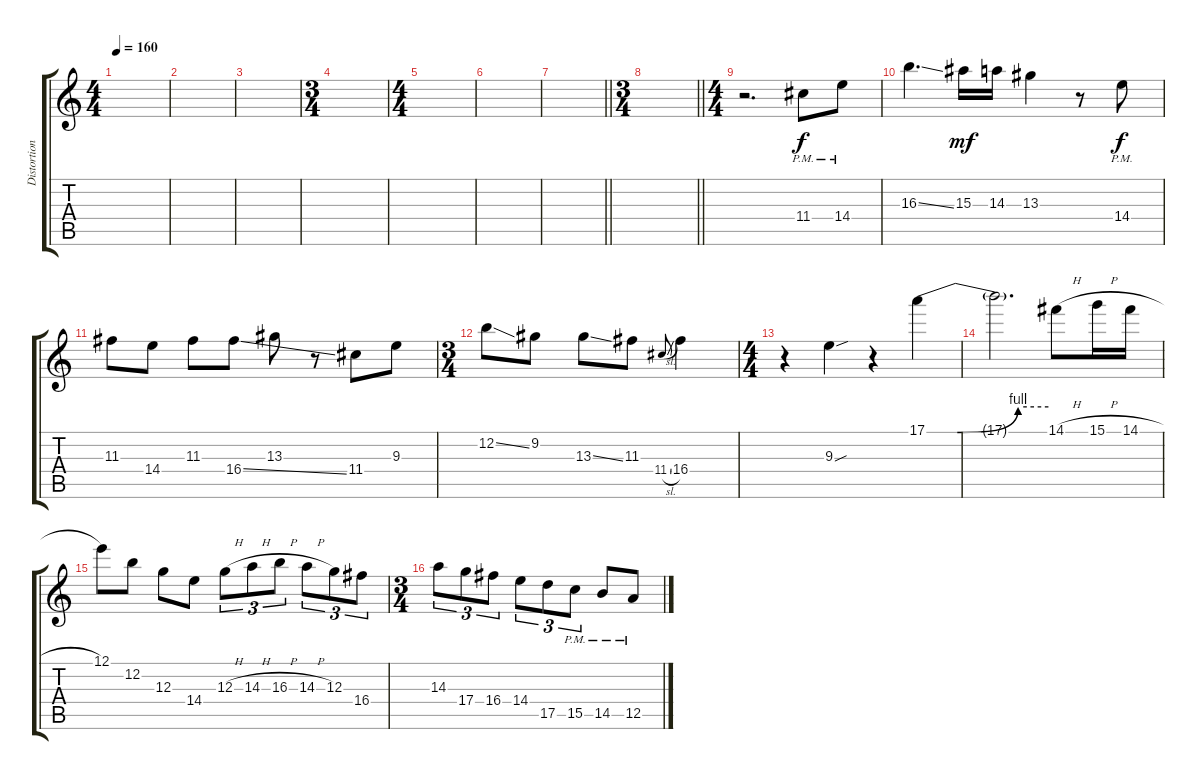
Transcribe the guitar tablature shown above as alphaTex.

\track ("Distortion 1 /Lead" "Distortion") {instrument overdrivenguitar}
\staff {score tabs}
\tuning (E4 B3 G3 D3 A2 E2) {hide}
\ts (4 4)
\tempo 160
\clef g2
\ks c
|
|
|
\ts (3 4)
|
\ts (4 4)
|
|
\barLineRight lightlight
|
\ts (3 4)
\barLineRight lightlight
|
\ts (4 4)
r.2{d} 11.4{pm}.8 14.4{pm}.8 |
16.3{ss}.4{d} 15.3.16{dy mf} 14.3.16 13.3.4 r.8 14.4{pm}.8{dy f} |
11.3.8 14.4.8 11.3.8 16.4{ss}.8 13.3.8 r.8 11.4.8 9.3.8 |
\ts (3 4)
12.2{ss}.8 9.2.8 13.3{ss}.8 11.3.8 11.4{sl}.8{gr onbeat} 16.4.4 |
\ts (4 4)
r.4 9.3{sou}.4 r.4 17.1{be (custom 0 0 15 0 45 4 60 4)}.4 |
17.1{t}.2{d} 14.1{h}.8 15.1{h}.16 14.1{h}.16 |
12.1.8 12.2.8 12.3.8 14.4.8 12.3{h}.8{tu (3 2)} 14.3{h}.8{tu (3 2)} 16.3{h}.8{tu (3 2)} 14.3{h}.8{tu (3 2)} 12.3.8{tu (3 2)} 16.4.8{tu (3 2)} |
\ts (3 4)
14.3.8{tu (3 2)} 17.4.8{tu (3 2)} 16.4.8{tu (3 2)} 14.4.8{tu (3 2)} 17.5.8{tu (3 2)} 15.5{pm}.8{tu (3 2)} 14.5{pm}.8 12.5{pm}.8
